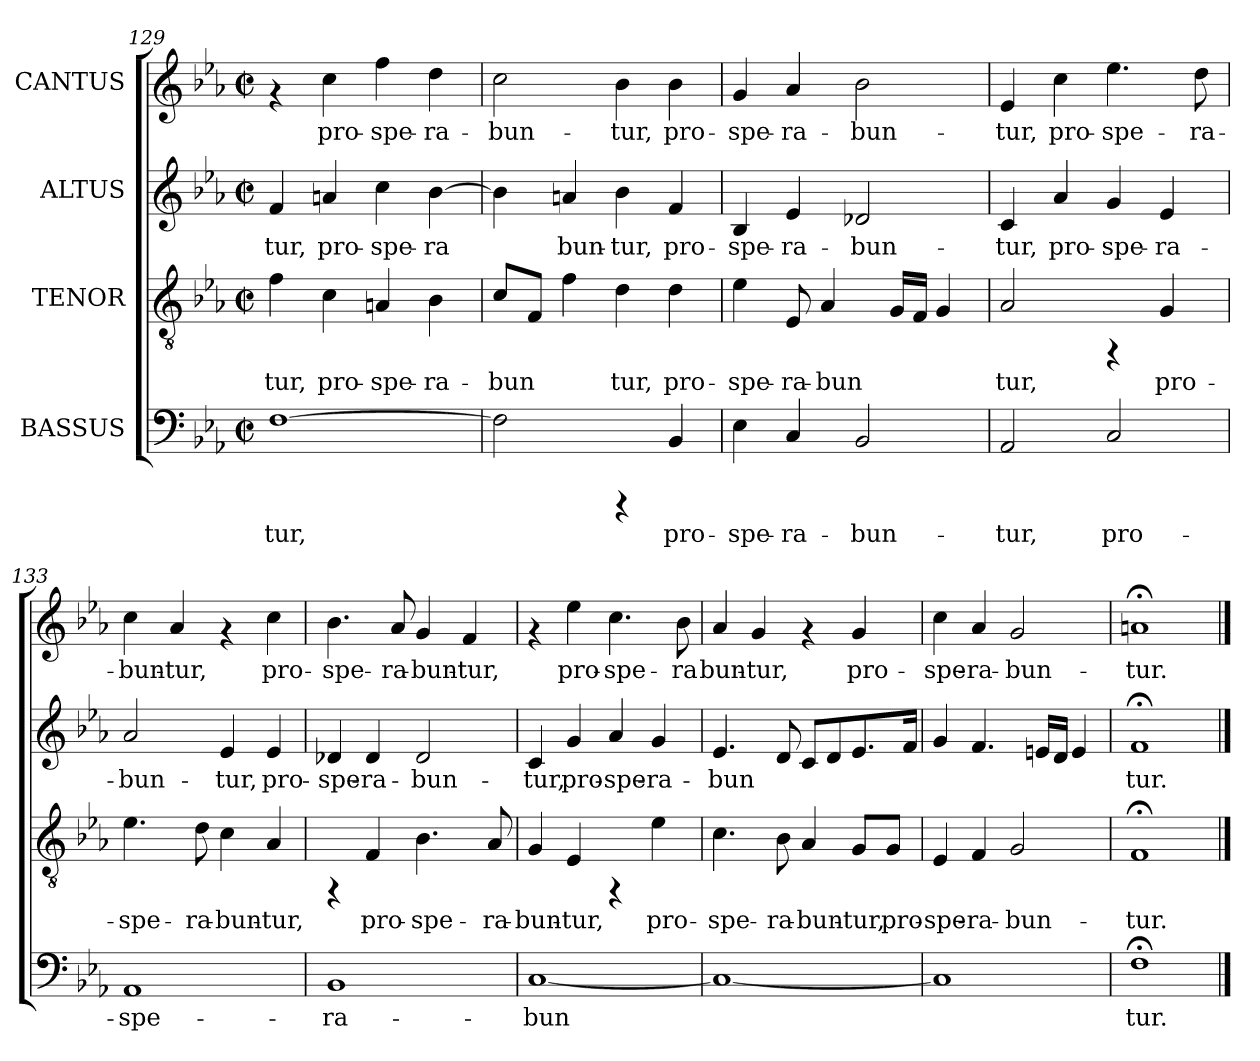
**kern	**text	**kern	**text	**kern	**text	**kern	**text
*part4	*part4	*part3	*part3	*part2	*part2	*part1	*part1
*staff4	*staff4	*staff3	*staff3	*staff2	*staff2	*staff1	*staff1
*I"BASSUS	*	*I"TENOR	*	*I"ALTUS	*	*I"CANTUS	*
*clefF4	*	*clefGv2	*	*clefG2	*	*clefG2	*
*k[b-e-a-]	*	*k[b-e-a-]	*	*k[b-e-a-]	*	*k[b-e-a-]	*
*E-:	*	*E-:	*	*E-:	*	*E-:	*
*M2/2	*	*M2/2	*	*M2/2	*	*M2/2	*
*met(c|)	*	*met(c|)	*	*met(c|)	*	*met(c|)	*
=129	=129	=129	=129	=129	=129	=129	=129
!	!LO:LY:b:cj	!	!LO:LY:b:cj	!	!LO:LY:b:cj	!	!
[>1F	-tur,	4f\	-tur,	4f/	-tur,	4rf	.
!	!	!	!LO:LY:b:cj	!	!LO:LY:b:cj	!	!LO:LY:b:cj
.	.	4c\	pro-	4an/	pro-	4cc\	pro-
!	!	!	!LO:LY:b:cj	!	!LO:LY:b:cj	!	!LO:LY:b:cj
.	.	4An/	-spe-	4cc\	-spe-	4ff\	-spe-
!	!	!	!LO:LY:b:cj	!	!LO:LY:b:cj	!	!LO:LY:b:cj
.	.	4B-\	-ra-	[>4b-\	-ra-	4dd\	-ra-
=130	=130	=130	=130	=130	=130	=130	=130
!	!LO:LY:b:cj	!	!LO:LY:b:cj	!	!LO:LY:b:cj	!	!LO:LY:b:cj
2F\]	.	8c/L	-bun-	4b-\]	--	2cc\	-bun-
!	!	!	!LO:LY:b:cj	!	!	!	!
.	.	8F/J	--	.	.	.	.
!	!	!	!LO:LY:b:cj	!	!LO:LY:b:cj	!	!
.	.	4f\	--	4a/	-bun-	.	.
!	!	!	!LO:LY:b:cj	!	!LO:LY:b:cj	!	!LO:LY:b:cj
4rCCC	.	4d\	-tur,	4b-\	-tur,	4b-\	-tur,
!	!LO:LY:b:cj	!	!LO:LY:b:cj	!	!LO:LY:b:cj	!	!LO:LY:b:cj
4BB-/	pro-	4d\	pro-	4f/	pro-	4b-\	pro-
=131	=131	=131	=131	=131	=131	=131	=131
!	!LO:LY:b:cj	!	!LO:LY:b:cj	!	!LO:LY:b:cj	!	!LO:LY:b:cj
4E-\	-spe-	4e-\	-spe-	4B-/	-spe-	4g/	-spe-
!	!LO:LY:b:cj	!	!LO:LY:b:cj	!	!LO:LY:b:cj	!	!LO:LY:b:cj
4C/	-ra-	8E-/	-ra-	4e-/	-ra-	4a-/	-ra-
!	!	!	!LO:LY:b:cj	!	!	!	!
.	.	4A-/	-bun-	.	.	.	.
!	!LO:LY:b:cj	!	!	!	!LO:LY:b:cj	!	!LO:LY:b:cj
2BB-/	-bun-	.	.	2d-X/	-bun-	2b-\	-bun-
!	!	!	!LO:LY:b:cj	!	!	!	!
.	.	16G/L	--	.	.	.	.
!	!	!	!LO:LY:b:cj	!	!	!	!
.	.	16F/J	--	.	.	.	.
!	!	!	!LO:LY:b:cj	!	!	!	!
.	.	4G/	--	.	.	.	.
=132	=132	=132	=132	=132	=132	=132	=132
!	!LO:LY:b:cj	!	!LO:LY:b:cj	!	!LO:LY:b:cj	!	!LO:LY:b:cj
2AA-/	-tur,	2A-/	-tur,	4c/	-tur,	4e-/	-tur,
!	!	!	!	!	!LO:LY:b:cj	!	!LO:LY:b:cj
.	.	.	.	4a-/	pro-	4cc\	pro-
!	!LO:LY:b:cj	!	!	!	!LO:LY:b:cj	!	!LO:LY:b:cj
2C/	pro-	4rFF	.	4g/	-spe-	4.ee-\	-spe-
!	!	!	!LO:LY:b:cj	!	!LO:LY:b:cj	!	!
.	.	4G/	pro-	4e-/	-ra-	.	.
!	!	!	!	!	!	!	!LO:LY:b:cj
.	.	.	.	.	.	8dd\	-ra-
!!LO:PB:g=z
=133	=133	=133	=133	=133	=133	=133	=133
!	!LO:LY:b:cj	!	!LO:LY:b:cj	!	!LO:LY:b:cj	!	!LO:LY:b:cj
1AA-	-spe-	4.e-\	-spe-	2a-/	-bun-	4cc\	-bun-
!	!	!	!	!	!	!	!LO:LY:b:cj
.	.	.	.	.	.	4a-/	-tur,
!	!	!	!LO:LY:b:cj	!	!	!	!
.	.	8d\	-ra-	.	.	.	.
!	!	!	!LO:LY:b:cj	!	!LO:LY:b:cj	!	!
.	.	4c\	-bun-	4e-/	-tur,	4rf	.
!	!	!	!LO:LY:b:cj	!	!LO:LY:b:cj	!	!LO:LY:b:cj
.	.	4A-/	-tur,	4e-/	pro-	4cc\	pro-
=134	=134	=134	=134	=134	=134	=134	=134
!	!LO:LY:b:cj	!	!	!	!LO:LY:b:cj	!	!LO:LY:b:cj
1BB-	-ra-	4rFF	.	4d-X/	-spe-	4.b-\	-spe-
!	!	!	!LO:LY:b:cj	!	!LO:LY:b:cj	!	!
.	.	4F/	pro-	4d-/	-ra-	.	.
!	!	!	!	!	!	!	!LO:LY:b:cj
.	.	.	.	.	.	8a-/	-ra-
!	!	!	!LO:LY:b:cj	!	!LO:LY:b:cj	!	!LO:LY:b:cj
.	.	4.B-\	-spe-	2d-/	-bun-	4g/	-bun-
!	!	!	!	!	!	!	!LO:LY:b:cj
.	.	.	.	.	.	4f/	-tur,
!	!	!	!LO:LY:b:cj	!	!	!	!
.	.	8A-/	-ra-	.	.	.	.
=135	=135	=135	=135	=135	=135	=135	=135
!	!LO:LY:b:cj	!	!LO:LY:b:cj	!	!LO:LY:b:cj	!	!
[<1C	-bun-	4G/	-bun-	4c/	-tur,	4rf	.
!	!	!	!LO:LY:b:cj	!	!LO:LY:b:cj	!	!LO:LY:b:cj
.	.	4E-/	-tur,	4g/	pro-	4ee-\	pro-
!	!	!	!	!	!LO:LY:b:cj	!	!LO:LY:b:cj
.	.	4rFF	.	4a-/	-spe-	4.cc\	-spe-
!	!	!	!LO:LY:b:cj	!	!LO:LY:b:cj	!	!
.	.	4e-\	pro-	4g/	-ra-	.	.
!	!	!	!	!	!	!	!LO:LY:b:cj
.	.	.	.	.	.	8b-\	-ra
=136	=136	=136	=136	=136	=136	=136	=136
!	!LO:LY:b:cj	!	!LO:LY:b:cj	!	!LO:LY:b:cj	!	!LO:LY:b:cj
1C_<	--	4.c\	-spe-	4.e-/	-bun-	4a-/	bun-
!	!	!	!	!	!	!	!LO:LY:b:cj
.	.	.	.	.	.	4g/	-tur,
!	!	!	!LO:LY:b:cj	!	!LO:LY:b:cj	!	!
.	.	8B-\	-ra-	8d/	--	.	.
!	!	!	!LO:LY:b:cj	!	!LO:LY:b:cj	!	!
.	.	4A-/	-bun-	8c/L	--	4rf	.
!	!	!	!	!	!LO:LY:b:cj	!	!
.	.	.	.	8d/	--	.	.
!	!	!	!LO:LY:b:cj	!	!LO:LY:b:cj	!	!LO:LY:b:cj
.	.	8G/L	-tur,	8.e-/	--	4g/	pro-
!	!	!	!LO:LY:b:cj	!	!	!	!
.	.	8G/J	pro-	.	.	.	.
!	!	!	!	!	!LO:LY:b:cj	!	!
.	.	.	.	16f/J	--	.	.
=137	=137	=137	=137	=137	=137	=137	=137
!	!LO:LY:b:cj	!	!LO:LY:b:cj	!	!LO:LY:b:cj	!	!LO:LY:b:cj
1C]	--	4E-/	-spe-	4g/	--	4cc\	-spe-
!	!	!	!LO:LY:b:cj	!	!LO:LY:b:cj	!	!LO:LY:b:cj
.	.	4F/	-ra-	4.f/	--	4a-/	-ra-
!	!	!	!LO:LY:b:cj	!	!	!	!LO:LY:b:cj
.	.	2G/	-bun-	.	.	2g/	-bun-
!	!	!	!	!	!LO:LY:b:cj	!	!
.	.	.	.	16e/L	--	.	.
!	!	!	!	!	!LO:LY:b:cj	!	!
.	.	.	.	16d/J	--	.	.
!	!	!	!	!	!LO:LY:b:cj	!	!
.	.	.	.	4e/	--	.	.
=138	=138	=138	=138	=138	=138	=138	=138
!	!LO:LY:b:cj	!	!LO:LY:b:cj	!	!LO:LY:b:cj	!	!LO:LY:b:cj
1F;<	-tur.	1F;<	-tur.	1f;<	-tur.	1an;<	-tur.
==	==	==	==	==	==	==	==
*-	*-	*-	*-	*-	*-	*-	*-
